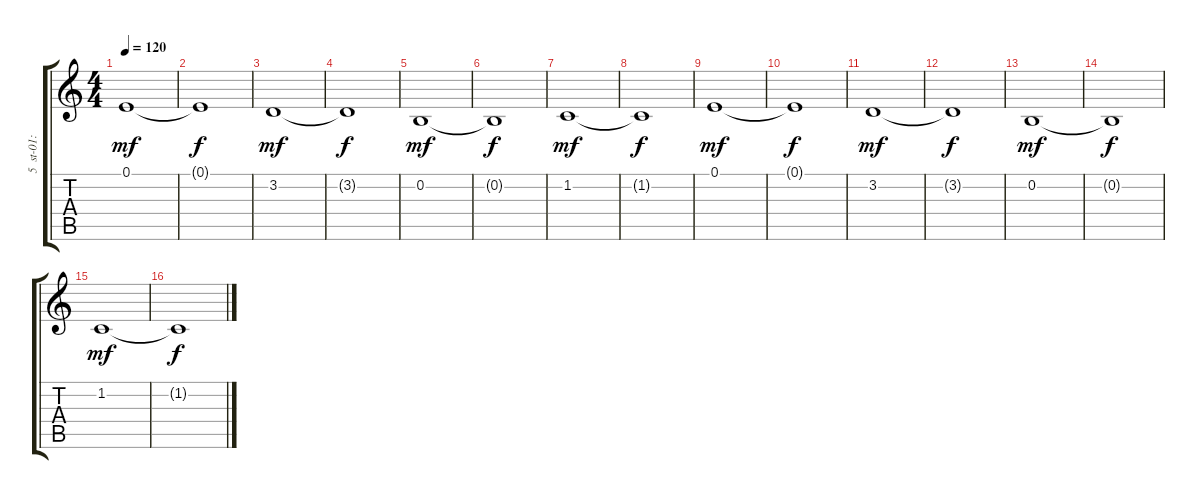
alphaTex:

\track (" 5  st-01:strings4" " 5  st-01:") {instrument stringensemble2}
\staff {score tabs}
\tuning (E4 B3 G3 D3 A2 E2) {hide}
\ts (4 4)
\tempo 120
\clef g2
\ks c
0.1.1{dy mf} |
0.1{t}.1{dy f} |
3.2.1{dy mf} |
3.2{t}.1{dy f} |
0.2.1{dy mf} |
0.2{t}.1{dy f} |
1.2.1{dy mf} |
1.2{t}.1{dy f} |
0.1.1{dy mf} |
0.1{t}.1{dy f} |
3.2.1{dy mf} |
3.2{t}.1{dy f} |
0.2.1{dy mf} |
0.2{t}.1{dy f} |
1.2.1{dy mf} |
1.2{t}.1{dy f}
